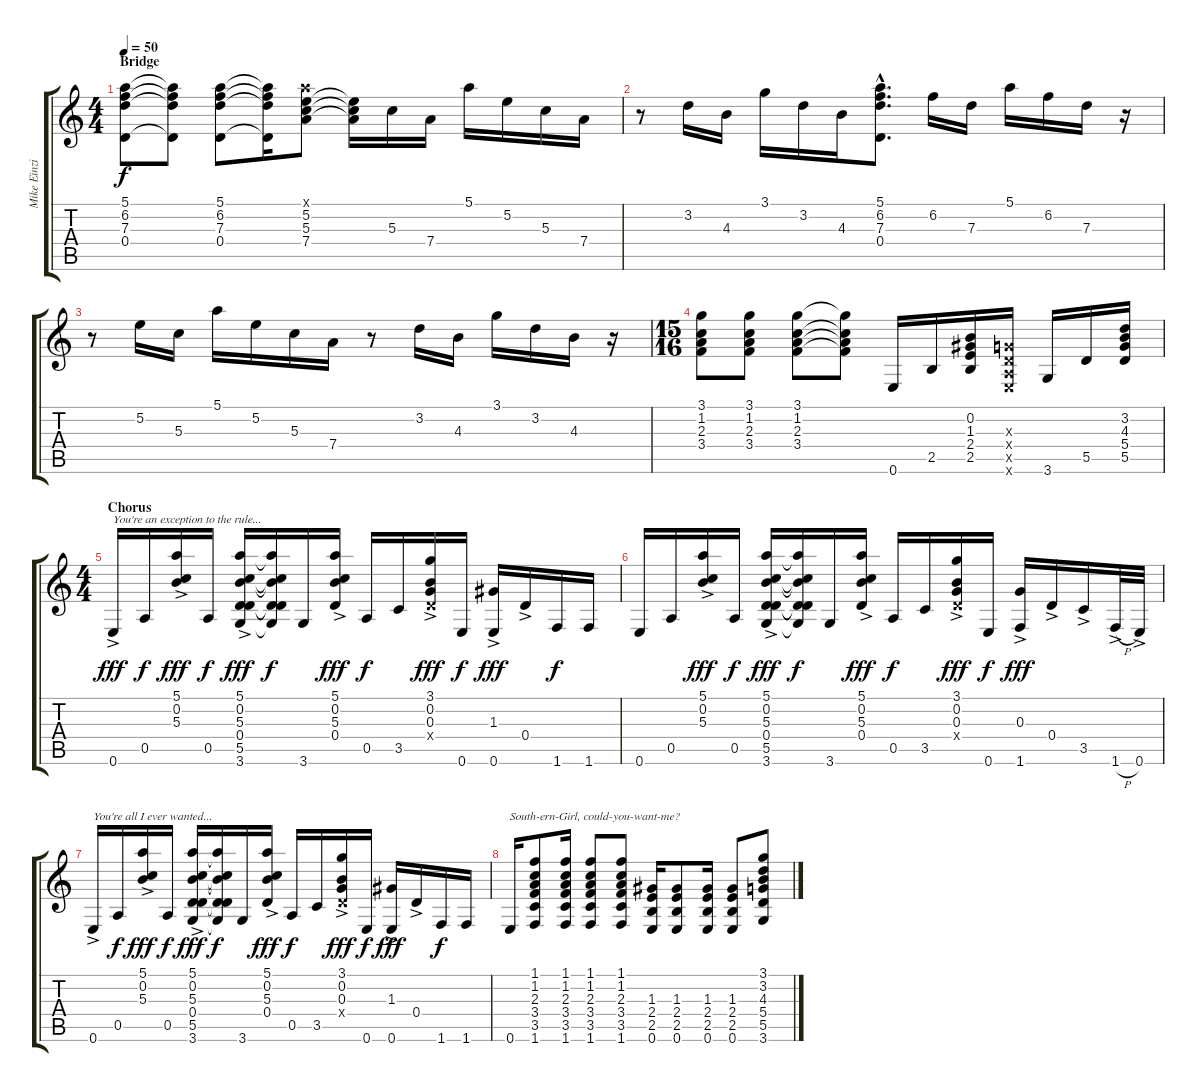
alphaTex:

\track ("Mike Einziger" "Mike Einzi") {instrument acousticguitarnylon}
\staff {score tabs}
\tuning (E4 B3 G3 D3 A2 E2) {hide}
\ts (4 4)
\section ("" "Bridge")
\tempo 50
\clef g2
\ks c
(5.1 6.2 7.3 0.4).8{dy f} (5.1{t} 6.2{t} 7.3{t} 0.4{t}).8 (5.1 6.2 7.3 0.4).8 (5.1{t} 6.2{t} 7.3{t} 0.4{t}).16 (5.1{x} 5.2 5.3 7.4).8 (5.2{t} 5.3{t} 7.4{t}).16 5.3.16 7.4.16 5.1.16 5.2.16 5.3.16 7.4.16 |
r.8 3.2.16 4.3.16 3.1.16 3.2.16 4.3.16 (5.1{hac} 6.2{hac} 7.3{hac} 0.4{hac}).8{d} 6.2.16 7.3.16 5.1.16 6.2.16 7.3.16 r.16 |
r.8 5.2.16 5.3.16 5.1.16 5.2.16 5.3.16 7.4.16 r.8 3.2.16 4.3.16 3.1.16 3.2.16 4.3.16 r.16 |
\ts (15 16)
(3.1 1.2 2.3 3.4).8 (3.1 1.2 2.3 3.4).8 (3.1 1.2 2.3 3.4).8 (3.1{t} 1.2{t} 2.3{t} 3.4{t}).8 0.6.16 2.5.16 (0.2 1.3 2.4 2.5).16 (0.3{x} 0.4{x} 0.5{x} 0.6{x}).16 3.6.16 5.5.16 (3.2 4.3 5.4 5.5).16 |
\ts (4 4)
\section ("" "Chorus")
0.6{ac}.16{txt "You're an exception to the rule..." dy fff} 0.5.16{dy f} (5.1{ac} 0.2 5.3).16{dy fff} 0.5.16{dy f} (5.1{ac} 0.2 5.3 0.4 5.5 3.6).16{dy fff} (5.1{t} 0.2{t} 5.3{t} 0.4{t} 5.5{t} 3.6{t}).16{dy f} 3.6.16 (5.1{ac} 0.2 5.3 0.4).16{dy fff} 0.5.16{dy f} 3.5.16 (3.1{ac} 0.2 0.3 0.4{x}).16{dy fff} 0.6.16{dy f} (1.3{ac} 0.6).16{dy fff} 0.4{ac}.16 1.6.16{dy f} 1.6.16 |
0.6.16 0.5.16 (5.1{ac} 0.2 5.3).16{dy fff} 0.5.16{dy f} (5.1{ac} 0.2 5.3 0.4 5.5 3.6).16{dy fff} (5.1{t} 0.2{t} 5.3{t} 0.4{t} 5.5{t} 3.6{t}).16{dy f} 3.6.16 (5.1{ac} 0.2 5.3 0.4).16{dy fff} 0.5.16{dy f} 3.5.16 (3.1{ac} 0.2 0.3 0.4{x}).16{dy fff} 0.6.16{dy f} (0.3{ac} 1.6).16{dy fff} 0.4{ac}.16 3.5{ac}.16 1.6{h ac}.32 0.6{ac}.32 |
0.6{ac}.16{txt "You're all I ever wanted..."} 0.5.16{dy f} (5.1{ac} 0.2 5.3).16{dy fff} 0.5.16{dy f} (5.1{ac} 0.2 5.3 0.4 5.5 3.6).16{dy fff} (5.1{t} 0.2{t} 5.3{t} 0.4{t} 5.5{t} 3.6{t}).16{dy f} 3.6.16 (5.1{ac} 0.2 5.3 0.4).16{dy fff} 0.5.16{dy f} 3.5.16 (3.1{ac} 0.2 0.3 0.4{x}).16{dy fff} 0.6.16{dy f} (1.3{ac} 0.6).16{dy fff} 0.4{ac}.16 1.6.16{dy f} 1.6.16 |
0.6.16{txt "South-ern-Girl, could-you-want-me?"} (1.1 1.2 2.3 3.4 3.5 1.6).8 (1.1 1.2 2.3 3.4 3.5 1.6).16 (1.1 1.2 2.3 3.4 3.5 1.6).8 (1.1 1.2 2.3 3.4 3.5 1.6).8 (1.3 2.4 2.5 0.6).16 (1.3 2.4 2.5 0.6).8 (1.3 2.4 2.5 0.6).16 (1.3 2.4 2.5 0.6).8 (3.1 3.2 4.3 5.4 5.5 3.6).8
